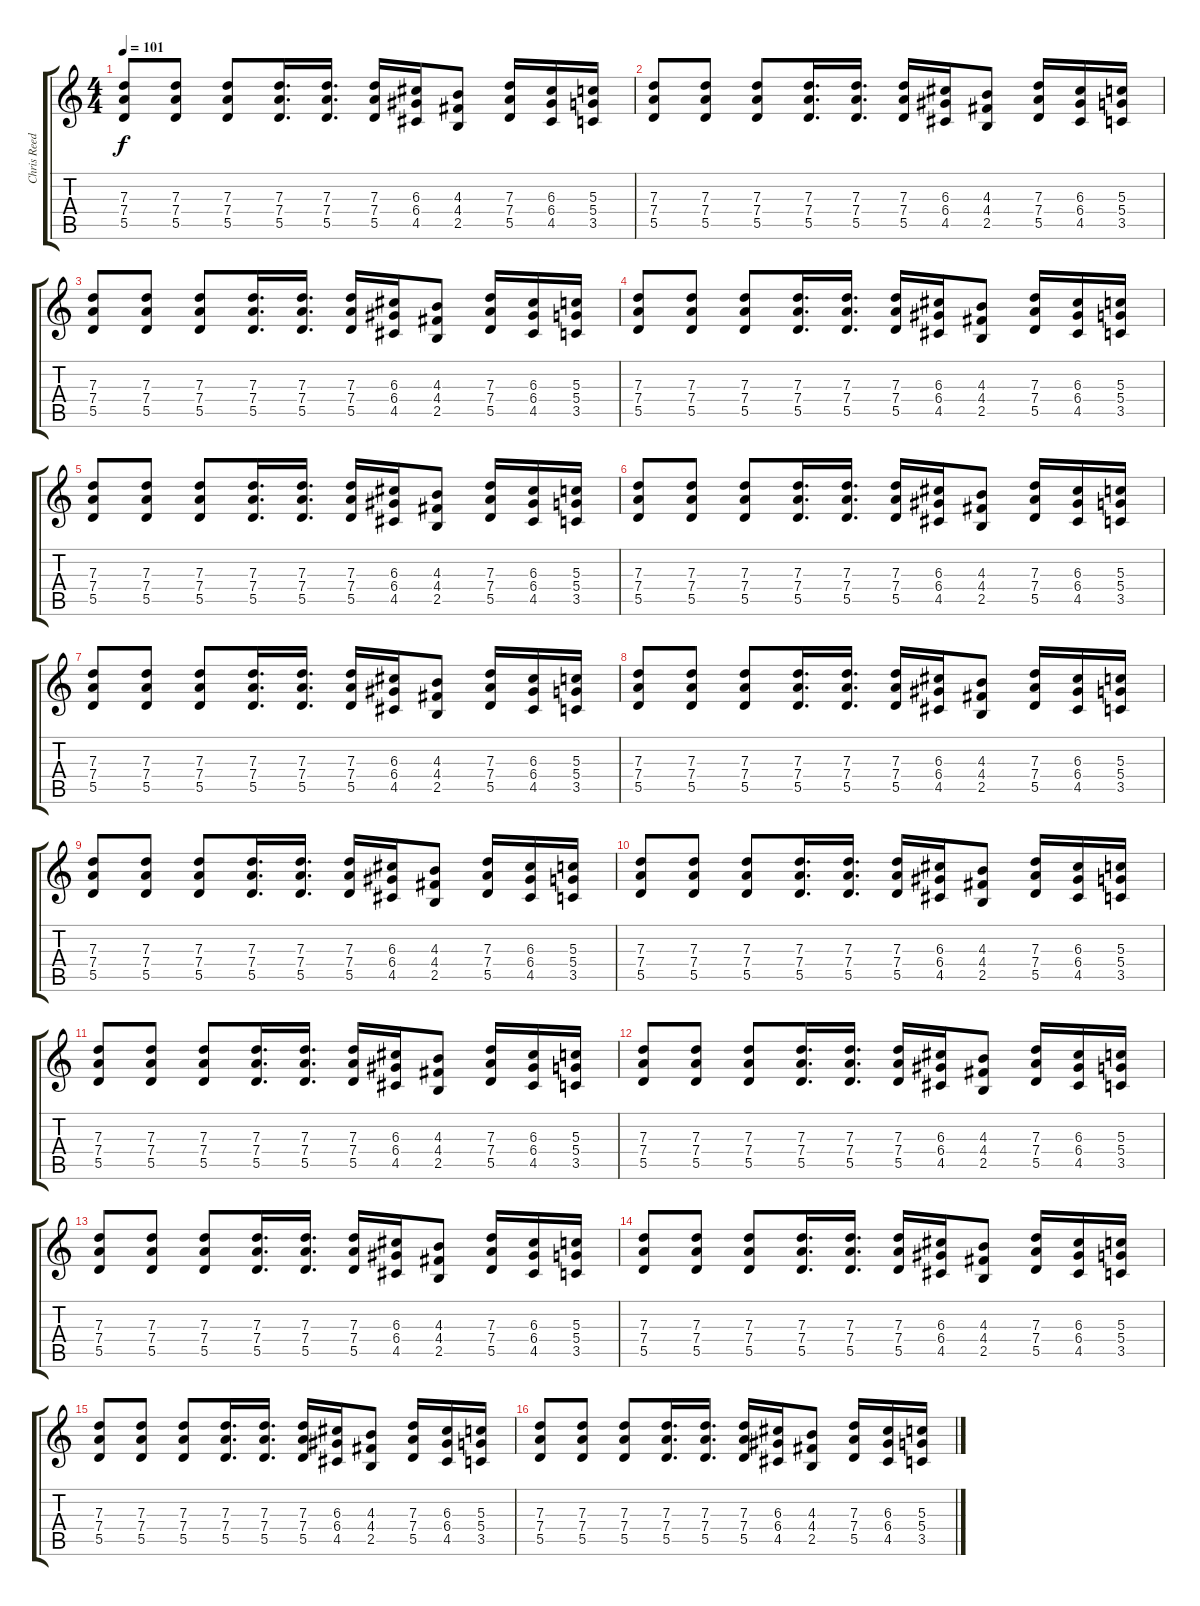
\track ("Chris Reed" "Chris Reed") {instrument electricguitarclean}
\staff {score tabs}
\tuning (E4 B3 G3 D3 A2 E2) {hide}
\ts (4 4)
\tempo 101
\clef g2
\ks c
(7.3 7.4 5.5).8{dy f} (7.3 7.4 5.5).8 (7.3 7.4 5.5).8 (7.3 7.4 5.5).16{d} (7.3 7.4 5.5).16{d} (7.3 7.4 5.5).16 (6.3 6.4 4.5).16 (4.3 4.4 2.5).8 (7.3 7.4 5.5).16 (6.3 6.4 4.5).16 (5.3 5.4 3.5).16 |
(7.3 7.4 5.5).8 (7.3 7.4 5.5).8 (7.3 7.4 5.5).8 (7.3 7.4 5.5).16{d} (7.3 7.4 5.5).16{d} (7.3 7.4 5.5).16 (6.3 6.4 4.5).16 (4.3 4.4 2.5).8 (7.3 7.4 5.5).16 (6.3 6.4 4.5).16 (5.3 5.4 3.5).16 |
(7.3 7.4 5.5).8 (7.3 7.4 5.5).8 (7.3 7.4 5.5).8 (7.3 7.4 5.5).16{d} (7.3 7.4 5.5).16{d} (7.3 7.4 5.5).16 (6.3 6.4 4.5).16 (4.3 4.4 2.5).8 (7.3 7.4 5.5).16 (6.3 6.4 4.5).16 (5.3 5.4 3.5).16 |
(7.3 7.4 5.5).8 (7.3 7.4 5.5).8 (7.3 7.4 5.5).8 (7.3 7.4 5.5).16{d} (7.3 7.4 5.5).16{d} (7.3 7.4 5.5).16 (6.3 6.4 4.5).16 (4.3 4.4 2.5).8 (7.3 7.4 5.5).16 (6.3 6.4 4.5).16 (5.3 5.4 3.5).16 |
(7.3 7.4 5.5).8 (7.3 7.4 5.5).8 (7.3 7.4 5.5).8 (7.3 7.4 5.5).16{d} (7.3 7.4 5.5).16{d} (7.3 7.4 5.5).16 (6.3 6.4 4.5).16 (4.3 4.4 2.5).8 (7.3 7.4 5.5).16 (6.3 6.4 4.5).16 (5.3 5.4 3.5).16 |
(7.3 7.4 5.5).8 (7.3 7.4 5.5).8 (7.3 7.4 5.5).8 (7.3 7.4 5.5).16{d} (7.3 7.4 5.5).16{d} (7.3 7.4 5.5).16 (6.3 6.4 4.5).16 (4.3 4.4 2.5).8 (7.3 7.4 5.5).16 (6.3 6.4 4.5).16 (5.3 5.4 3.5).16 |
(7.3 7.4 5.5).8 (7.3 7.4 5.5).8 (7.3 7.4 5.5).8 (7.3 7.4 5.5).16{d} (7.3 7.4 5.5).16{d} (7.3 7.4 5.5).16 (6.3 6.4 4.5).16 (4.3 4.4 2.5).8 (7.3 7.4 5.5).16 (6.3 6.4 4.5).16 (5.3 5.4 3.5).16 |
(7.3 7.4 5.5).8 (7.3 7.4 5.5).8 (7.3 7.4 5.5).8 (7.3 7.4 5.5).16{d} (7.3 7.4 5.5).16{d} (7.3 7.4 5.5).16 (6.3 6.4 4.5).16 (4.3 4.4 2.5).8 (7.3 7.4 5.5).16 (6.3 6.4 4.5).16 (5.3 5.4 3.5).16 |
(7.3 7.4 5.5).8 (7.3 7.4 5.5).8 (7.3 7.4 5.5).8 (7.3 7.4 5.5).16{d} (7.3 7.4 5.5).16{d} (7.3 7.4 5.5).16 (6.3 6.4 4.5).16 (4.3 4.4 2.5).8 (7.3 7.4 5.5).16 (6.3 6.4 4.5).16 (5.3 5.4 3.5).16 |
(7.3 7.4 5.5).8 (7.3 7.4 5.5).8 (7.3 7.4 5.5).8 (7.3 7.4 5.5).16{d} (7.3 7.4 5.5).16{d} (7.3 7.4 5.5).16 (6.3 6.4 4.5).16 (4.3 4.4 2.5).8 (7.3 7.4 5.5).16 (6.3 6.4 4.5).16 (5.3 5.4 3.5).16 |
(7.3 7.4 5.5).8 (7.3 7.4 5.5).8 (7.3 7.4 5.5).8 (7.3 7.4 5.5).16{d} (7.3 7.4 5.5).16{d} (7.3 7.4 5.5).16 (6.3 6.4 4.5).16 (4.3 4.4 2.5).8 (7.3 7.4 5.5).16 (6.3 6.4 4.5).16 (5.3 5.4 3.5).16 |
(7.3 7.4 5.5).8 (7.3 7.4 5.5).8 (7.3 7.4 5.5).8 (7.3 7.4 5.5).16{d} (7.3 7.4 5.5).16{d} (7.3 7.4 5.5).16 (6.3 6.4 4.5).16 (4.3 4.4 2.5).8 (7.3 7.4 5.5).16 (6.3 6.4 4.5).16 (5.3 5.4 3.5).16 |
(7.3 7.4 5.5).8 (7.3 7.4 5.5).8 (7.3 7.4 5.5).8 (7.3 7.4 5.5).16{d} (7.3 7.4 5.5).16{d} (7.3 7.4 5.5).16 (6.3 6.4 4.5).16 (4.3 4.4 2.5).8 (7.3 7.4 5.5).16 (6.3 6.4 4.5).16 (5.3 5.4 3.5).16 |
(7.3 7.4 5.5).8 (7.3 7.4 5.5).8 (7.3 7.4 5.5).8 (7.3 7.4 5.5).16{d} (7.3 7.4 5.5).16{d} (7.3 7.4 5.5).16 (6.3 6.4 4.5).16 (4.3 4.4 2.5).8 (7.3 7.4 5.5).16 (6.3 6.4 4.5).16 (5.3 5.4 3.5).16 |
(7.3 7.4 5.5).8 (7.3 7.4 5.5).8 (7.3 7.4 5.5).8 (7.3 7.4 5.5).16{d} (7.3 7.4 5.5).16{d} (7.3 7.4 5.5).16 (6.3 6.4 4.5).16 (4.3 4.4 2.5).8 (7.3 7.4 5.5).16 (6.3 6.4 4.5).16 (5.3 5.4 3.5).16 |
(7.3 7.4 5.5).8 (7.3 7.4 5.5).8 (7.3 7.4 5.5).8 (7.3 7.4 5.5).16{d} (7.3 7.4 5.5).16{d} (7.3 7.4 5.5).16 (6.3 6.4 4.5).16 (4.3 4.4 2.5).8 (7.3 7.4 5.5).16 (6.3 6.4 4.5).16 (5.3 5.4 3.5).16
